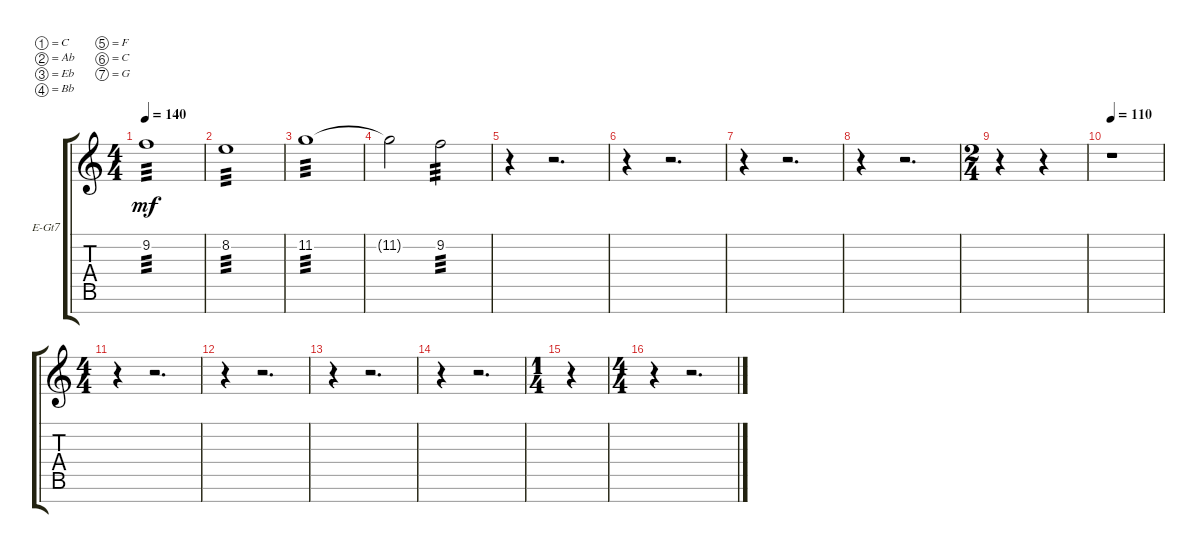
\bracketExtendMode groupsimilarinstruments
\firstSystemTrackNameOrientation horizontal
\otherSystemsTrackNameOrientation horizontal
\track ("Clean 2" "E-Gt7") {instrument electricguitarclean}
\staff {score tabs}
\tuning (C4 Ab3 Eb3 Bb2 F2 C2 G1)
\voice
\ts (4 4)
\tempo 140
\clef g2
\ks c
9.2.1{tp 3 dy mf} |
8.2.1{tp 3} |
11.2.1{tp 3} |
11.2{t}.2 9.2.2{tp 3} |
r.4 r.2{d} |
r.4 r.2{d} |
r.4 r.2{d} |
r.4 r.2{d} |
\ts (2 4)
\beaming (8 2 2 2 2)
r.4 r.4 |
\tempo 110
r.1 |
\ts (4 4)
\beaming (8 2 2 2 2)
r.4 r.2{d} |
r.4 r.2{d} |
r.4 r.2{d} |
r.4 r.2{d} |
\ts (1 4)
\beaming (8 2 2 2 2)
r.4 |
\ts (4 4)
\beaming (8 2 2 2 2)
r.4 r.2{d}
\voice
\clef g2
\ottava regular
\simile none
\ks c
|
|
|
|
|
|
|
|
|
|
|
|
|
|
r.4{dy mf} |
